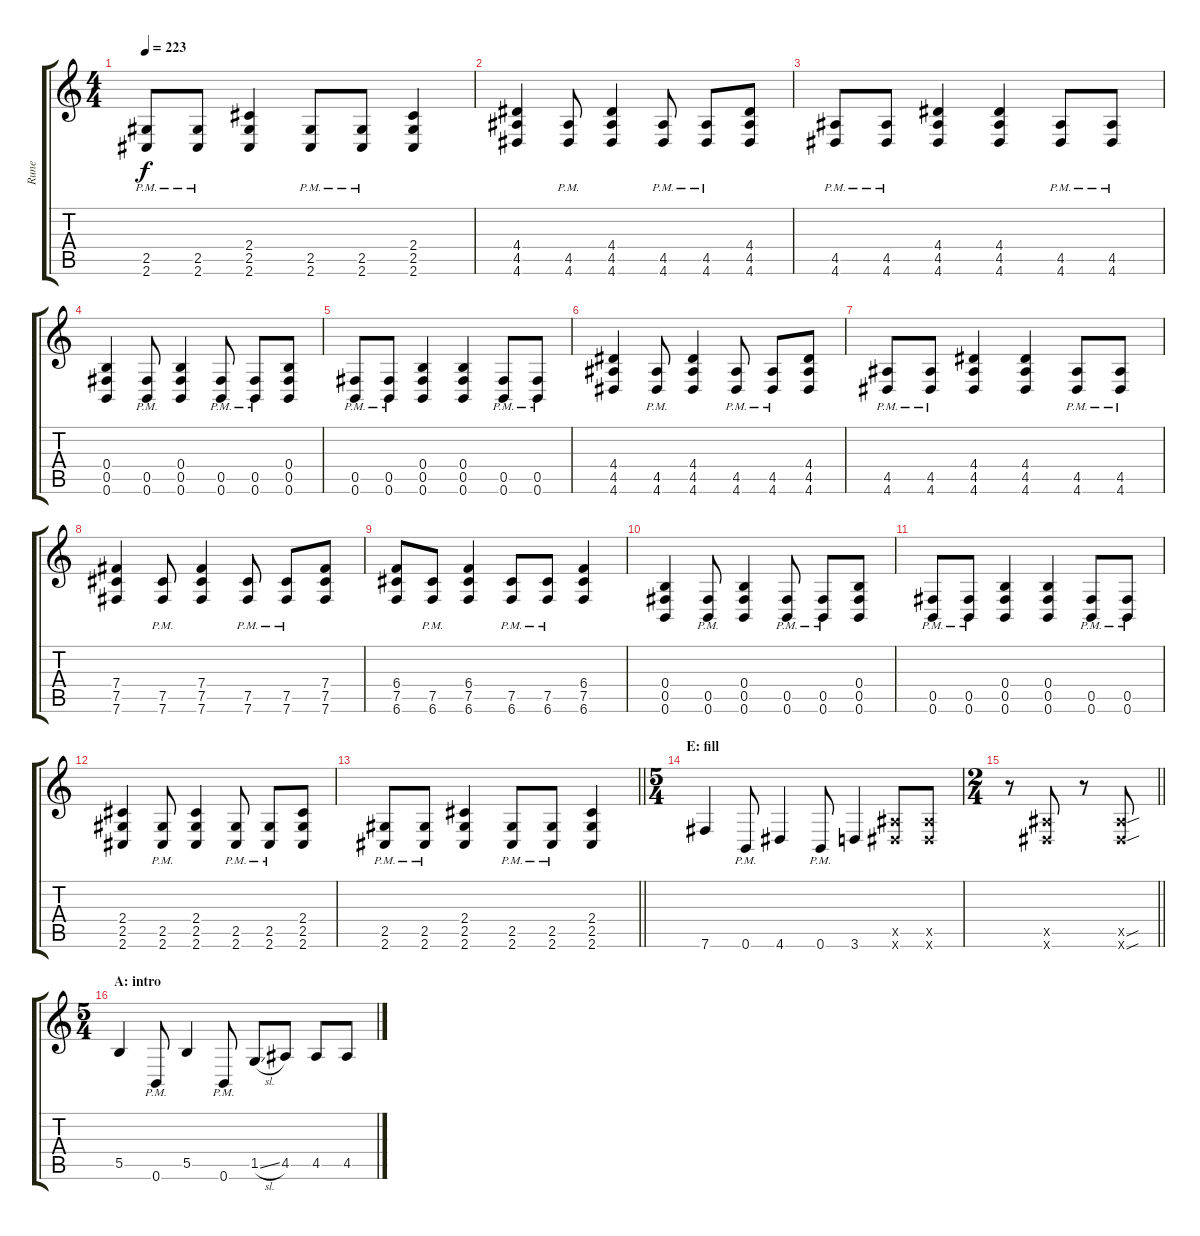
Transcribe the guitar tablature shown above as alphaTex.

\track ("Rune" "Rune") {instrument distortionguitar}
\staff {score tabs}
\tuning (Db4 Ab3 E3 B2 Gb2 B1) {hide}
\ts (4 4)
\tempo 223
\clef g2
\ks c
(2.5{pm} 2.6{pm}).8{dy f} (2.5{pm} 2.6{pm}).8 (2.4 2.5 2.6).4 (2.5{pm} 2.6{pm}).8 (2.5{pm} 2.6{pm}).8 (2.4 2.5 2.6).4 |
(4.4 4.5 4.6).4 (4.5{pm} 4.6{pm}).8 (4.4 4.5 4.6).4 (4.5{pm} 4.6{pm}).8 (4.5{pm} 4.6{pm}).8 (4.4 4.5 4.6).8 |
(4.5{pm} 4.6{pm}).8 (4.5{pm} 4.6{pm}).8 (4.4 4.5 4.6).4 (4.4 4.5 4.6).4 (4.5{pm} 4.6{pm}).8 (4.5{pm} 4.6{pm}).8 |
(0.4 0.5 0.6).4 (0.5{pm} 0.6{pm}).8 (0.4 0.5 0.6).4 (0.5{pm} 0.6{pm}).8 (0.5{pm} 0.6{pm}).8 (0.4 0.5 0.6).8 |
(0.5{pm} 0.6{pm}).8 (0.5{pm} 0.6{pm}).8 (0.4 0.5 0.6).4 (0.4 0.5 0.6).4 (0.5{pm} 0.6{pm}).8 (0.5{pm} 0.6{pm}).8 |
(4.4 4.5 4.6).4 (4.5{pm} 4.6{pm}).8 (4.4 4.5 4.6).4 (4.5{pm} 4.6{pm}).8 (4.5{pm} 4.6{pm}).8 (4.4 4.5 4.6).8 |
(4.5{pm} 4.6{pm}).8 (4.5{pm} 4.6{pm}).8 (4.4 4.5 4.6).4 (4.4 4.5 4.6).4 (4.5{pm} 4.6{pm}).8 (4.5{pm} 4.6{pm}).8 |
(7.4 7.5 7.6).4 (7.5{pm} 7.6{pm}).8 (7.4 7.5 7.6).4 (7.5{pm} 7.6{pm}).8 (7.5{pm} 7.6{pm}).8 (7.4 7.5 7.6).8 |
(6.4 7.5 6.6).8 (7.5{pm} 6.6{pm}).8 (6.4 7.5 6.6).4 (7.5{pm} 6.6{pm}).8 (7.5{pm} 6.6{pm}).8 (6.4 7.5 6.6).4 |
(0.4 0.5 0.6).4 (0.5{pm} 0.6{pm}).8 (0.4 0.5 0.6).4 (0.5{pm} 0.6{pm}).8 (0.5{pm} 0.6{pm}).8 (0.4 0.5 0.6).8 |
(0.5{pm} 0.6{pm}).8 (0.5{pm} 0.6{pm}).8 (0.4 0.5 0.6).4 (0.4 0.5 0.6).4 (0.5{pm} 0.6{pm}).8 (0.5{pm} 0.6{pm}).8 |
(2.4 2.5 2.6).4 (2.5{pm} 2.6{pm}).8 (2.4 2.5 2.6).4 (2.5{pm} 2.6{pm}).8 (2.5{pm} 2.6{pm}).8 (2.4 2.5 2.6).8 |
\barLineRight lightlight
(2.5{pm} 2.6{pm}).8 (2.5{pm} 2.6{pm}).8 (2.4 2.5 2.6).4 (2.5{pm} 2.6{pm}).8 (2.5{pm} 2.6{pm}).8 (2.4 2.5 2.6).4 |
\ts (5 4)
\section ("" "E: fill")
7.6.4{balance 16} 0.6{pm}.8 4.6.4 0.6{pm}.8 3.6.4 (4.5{x} 4.6{x}).8 (4.5{x} 4.6{x}).8 |
\ts (2 4)
\barLineRight lightlight
r.8 (4.5{x} 4.6{x}).8 r.8 (4.5{sou x} 4.6{sou x}).8 |
\ts (5 4)
\section ("" "A: intro")
5.5.4 0.6{pm}.8 5.5.4 0.6{pm}.8 1.5{sl}.8 4.5.8 4.5.8 4.5.8
